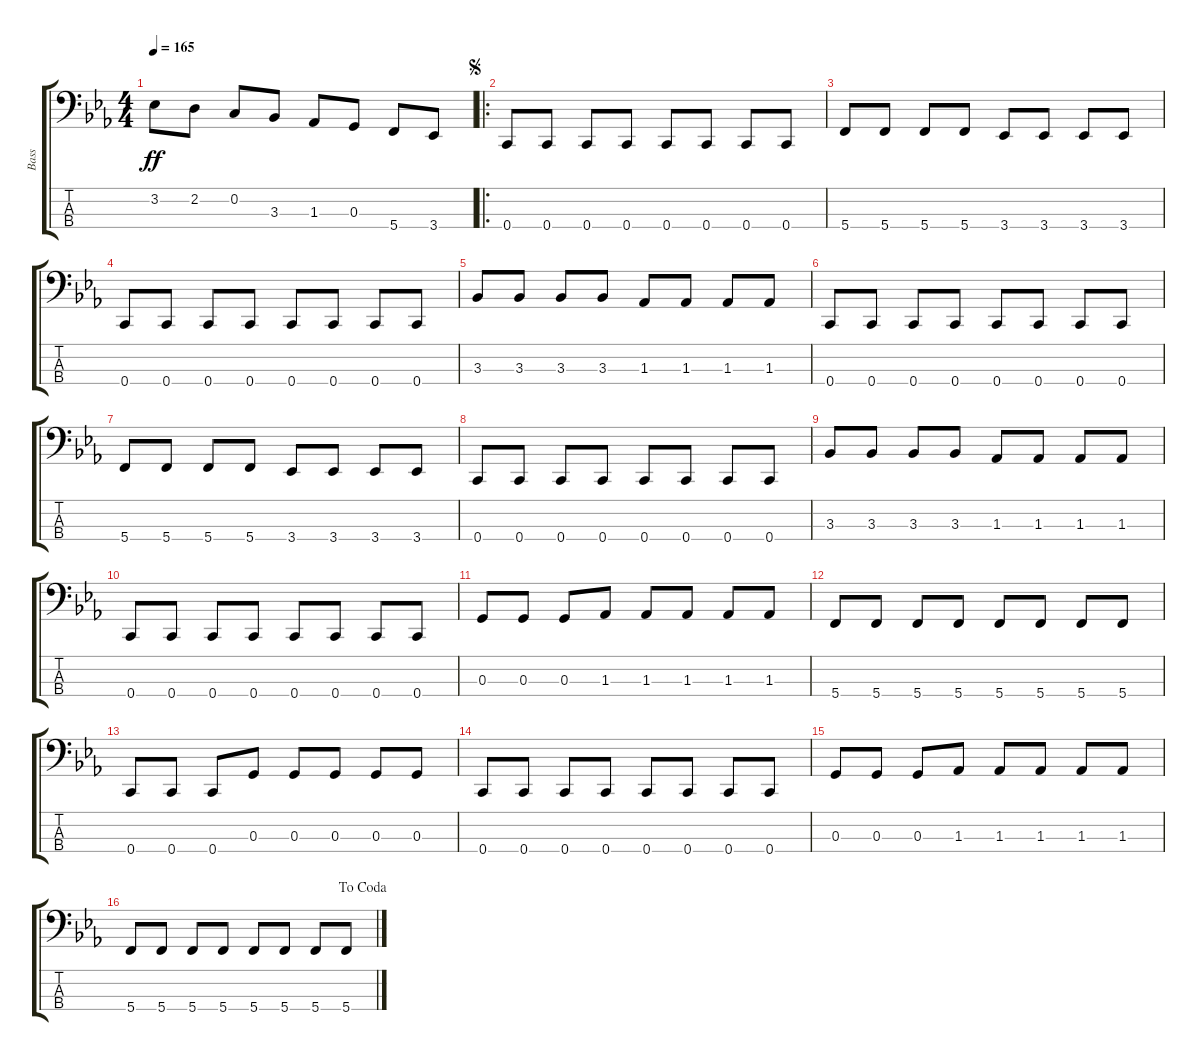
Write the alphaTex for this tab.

\track ("Bass" "Bass") {instrument electricbassfinger}
\staff {score tabs}
\tuning (F2 C2 G1 C1) {hide}
\ts (4 4)
\tempo 165
\clef f4
\ks cminor
3.2.8{dy ff} 2.2.8 0.2.8 3.3.8 1.3.8 0.3.8 5.4.8 3.4.8 |
\ro
\jump segno
0.4.8 0.4.8 0.4.8 0.4.8 0.4.8 0.4.8 0.4.8 0.4.8 |
5.4.8 5.4.8 5.4.8 5.4.8 3.4.8 3.4.8 3.4.8 3.4.8 |
0.4.8 0.4.8 0.4.8 0.4.8 0.4.8 0.4.8 0.4.8 0.4.8 |
3.3.8 3.3.8 3.3.8 3.3.8 1.3.8 1.3.8 1.3.8 1.3.8 |
0.4.8 0.4.8 0.4.8 0.4.8 0.4.8 0.4.8 0.4.8 0.4.8 |
5.4.8 5.4.8 5.4.8 5.4.8 3.4.8 3.4.8 3.4.8 3.4.8 |
0.4.8 0.4.8 0.4.8 0.4.8 0.4.8 0.4.8 0.4.8 0.4.8 |
3.3.8 3.3.8 3.3.8 3.3.8 1.3.8 1.3.8 1.3.8 1.3.8 |
0.4.8 0.4.8 0.4.8 0.4.8 0.4.8 0.4.8 0.4.8 0.4.8 |
0.3.8 0.3.8 0.3.8 1.3.8 1.3.8 1.3.8 1.3.8 1.3.8 |
5.4.8 5.4.8 5.4.8 5.4.8 5.4.8 5.4.8 5.4.8 5.4.8 |
0.4.8 0.4.8 0.4.8 0.3.8 0.3.8 0.3.8 0.3.8 0.3.8 |
0.4.8 0.4.8 0.4.8 0.4.8 0.4.8 0.4.8 0.4.8 0.4.8 |
0.3.8 0.3.8 0.3.8 1.3.8 1.3.8 1.3.8 1.3.8 1.3.8 |
\jump dacoda
5.4.8 5.4.8 5.4.8 5.4.8 5.4.8 5.4.8 5.4.8 5.4.8
